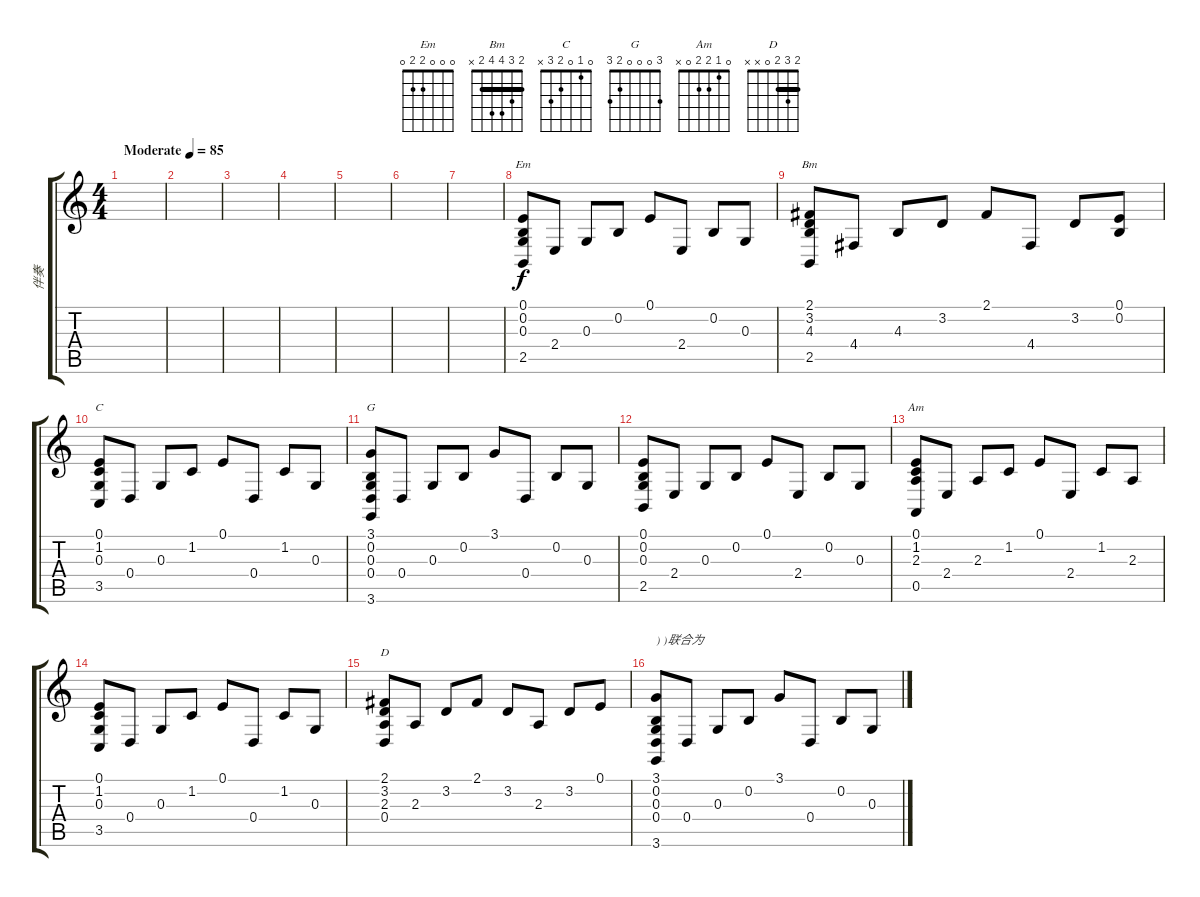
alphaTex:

\track ("伴奏" "伴奏") {instrument brightacousticpiano}
\staff {score tabs}
\tuning (E4 B3 G3 D3 A2 E2) {hide}
\chord ("Em" 0 0 0 2 2 0)
\chord ("Bm" 2 3 4 4 2 x) {barre 2}
\chord ("C" 0 1 0 2 3 x)
\chord ("G" 3 0 0 0 2 3)
\chord ("Am" 0 1 2 2 0 x)
\chord ("D" 2 3 2 0 x x) {barre 2}
\ts (4 4)
\tempo (85 "Moderate")
\clef g2
\ks c
|
|
|
|
|
|
|
(0.1 0.2 0.3 2.5).8{ch "Em"} 2.4.8 0.3.8 0.2.8 0.1.8 2.4.8 0.2.8 0.3.8 |
(2.1 3.2 4.3 2.5).8{ch "Bm"} 4.4.8 4.3.8 3.2.8 2.1.8 4.4.8 3.2.8 (0.1 0.2).8 |
(0.1 1.2 0.3 3.5).8{ch "C"} 0.4.8 0.3.8 1.2.8 0.1.8 0.4.8 1.2.8 0.3.8 |
(3.1 0.2 0.3 0.4 3.6).8{ch "G"} 0.4.8 0.3.8 0.2.8 3.1.8 0.4.8 0.2.8 0.3.8 |
(0.1 0.2 0.3 2.5).8 2.4.8 0.3.8 0.2.8 0.1.8 2.4.8 0.2.8 0.3.8 |
(0.1 1.2 2.3 0.5).8{ch "Am"} 2.4.8 2.3.8 1.2.8 0.1.8 2.4.8 1.2.8 2.3.8 |
(0.1 1.2 0.3 3.5).8 0.4.8 0.3.8 1.2.8 0.1.8 0.4.8 1.2.8 0.3.8 |
(2.1 3.2 2.3 0.4).8{ch "D"} 2.3.8 3.2.8 2.1.8 3.2.8 2.3.8 3.2.8 0.1.8 |
(3.1 0.2 0.3 0.4 3.6).8{txt ") )联合为"} 0.4.8 0.3.8 0.2.8 3.1.8 0.4.8 0.2.8 0.3.8
